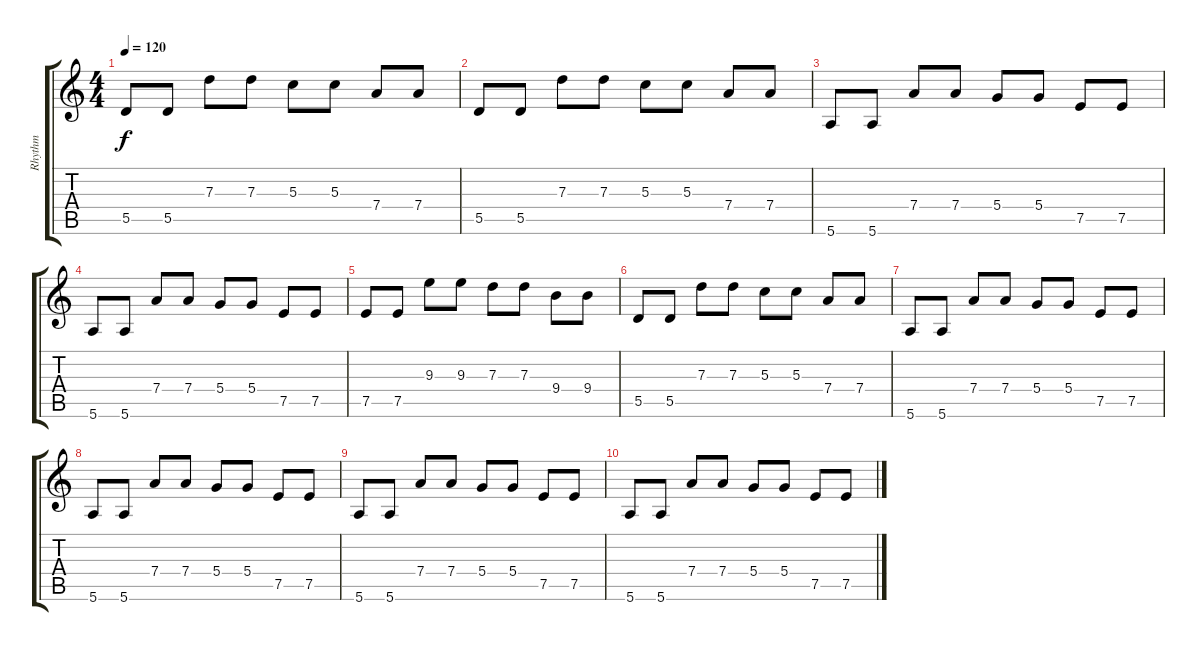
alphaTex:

\track ("Rhythm" "Rhythm") {instrument acousticguitarnylon}
\staff {score tabs}
\tuning (E4 B3 G3 D3 A2 E2) {hide}
\ts (4 4)
\tempo 120
\clef g2
\ks c
5.5.8{dy f} 5.5.8 7.3.8 7.3.8 5.3.8 5.3.8 7.4.8 7.4.8 |
5.5.8 5.5.8 7.3.8 7.3.8 5.3.8 5.3.8 7.4.8 7.4.8 |
5.6.8 5.6.8 7.4.8 7.4.8 5.4.8 5.4.8 7.5.8 7.5.8 |
5.6.8 5.6.8 7.4.8 7.4.8 5.4.8 5.4.8 7.5.8 7.5.8 |
7.5.8 7.5.8 9.3.8 9.3.8 7.3.8 7.3.8 9.4.8 9.4.8 |
5.5.8 5.5.8 7.3.8 7.3.8 5.3.8 5.3.8 7.4.8 7.4.8 |
5.6.8 5.6.8 7.4.8 7.4.8 5.4.8 5.4.8 7.5.8 7.5.8 |
5.6.8 5.6.8 7.4.8 7.4.8 5.4.8 5.4.8 7.5.8 7.5.8 |
5.6.8 5.6.8 7.4.8 7.4.8 5.4.8 5.4.8 7.5.8 7.5.8 |
5.6.8 5.6.8 7.4.8 7.4.8 5.4.8 5.4.8 7.5.8 7.5.8
